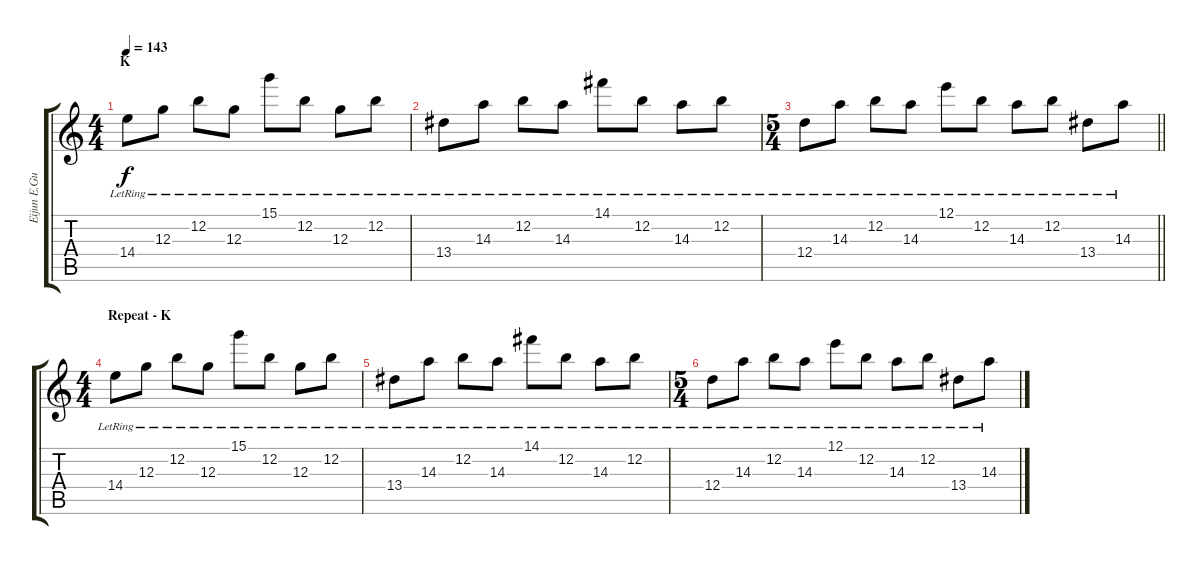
\track ("Eijun E.Guitar I" "Eijun E.Gu") {instrument electricguitarclean}
\staff {score tabs}
\tuning (E4 B3 G3 D3 A2 E2) {hide}
\ts (4 4)
\section ("" "K")
\tempo 143
\clef g2
\ks c
14.4{lr}.8{dy f} 12.3{lr}.8 12.2{lr}.8 12.3{lr}.8 15.1{lr}.8 12.2{lr}.8 12.3{lr}.8 12.2{lr}.8 |
13.4{lr}.8 14.3{lr}.8 12.2{lr}.8 14.3{lr}.8 14.1{lr}.8 12.2{lr}.8 14.3{lr}.8 12.2{lr}.8 |
\ts (5 4)
\barLineRight lightlight
12.4{lr}.8 14.3{lr}.8 12.2{lr}.8 14.3{lr}.8 12.1{lr}.8 12.2{lr}.8 14.3{lr}.8 12.2{lr}.8 13.4{lr}.8 14.3{lr}.8 |
\ts (4 4)
\section ("" "Repeat - K")
14.4{lr}.8 12.3{lr}.8 12.2{lr}.8 12.3{lr}.8 15.1{lr}.8 12.2{lr}.8 12.3{lr}.8 12.2{lr}.8 |
13.4{lr}.8 14.3{lr}.8 12.2{lr}.8 14.3{lr}.8 14.1{lr}.8 12.2{lr}.8 14.3{lr}.8 12.2{lr}.8 |
\ts (5 4)
12.4{lr}.8 14.3{lr}.8 12.2{lr}.8 14.3{lr}.8 12.1{lr}.8 12.2{lr}.8 14.3{lr}.8 12.2{lr}.8 13.4{lr}.8 14.3{lr}.8
